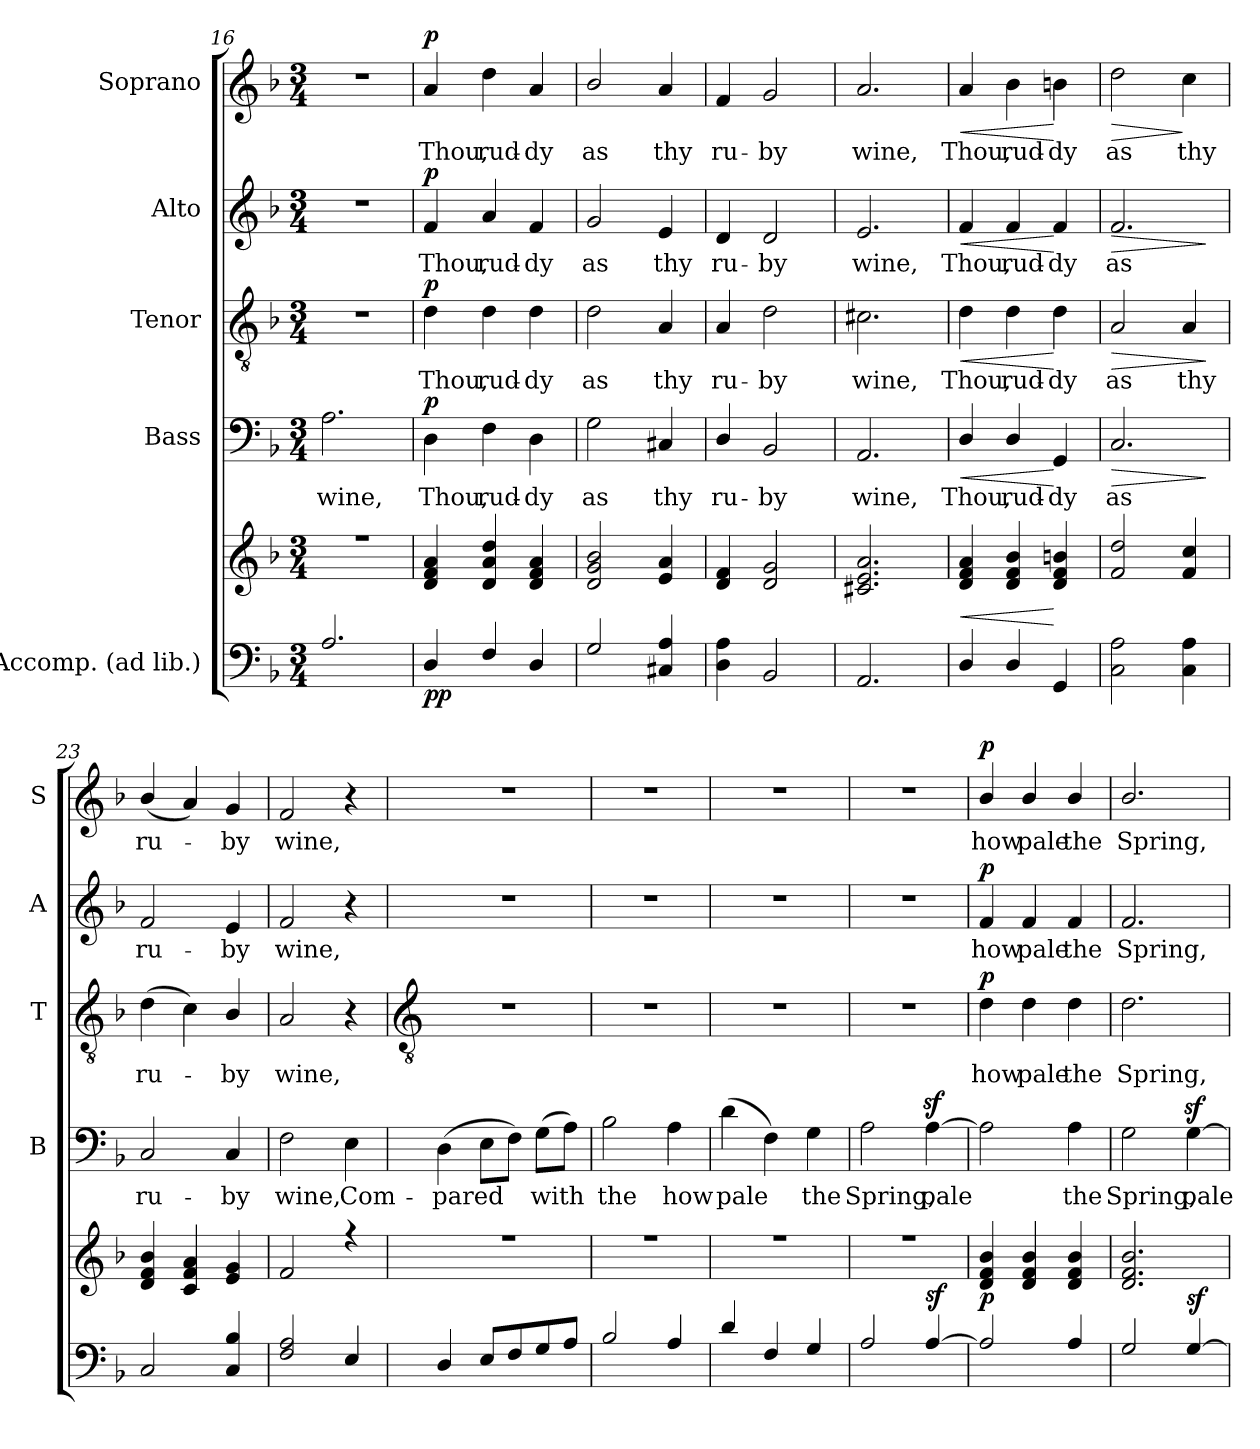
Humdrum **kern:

**kern	**kern	**dynam	**kern	**text	**dynam	**kern	**text	**dynam	**kern	**text	**dynam	**kern	**text	**dynam
*part5	*part5	*part5	*part4	*part4	*part4	*part3	*part3	*part3	*part2	*part2	*part2	*part1	*part1	*part1
*staff6	*staff5	*staff5/6	*staff4	*staff4	*staff4	*staff3	*staff3	*staff3	*staff2	*staff2	*staff2	*staff1	*staff1	*staff1
*I"Accomp. (ad lib.)	*	*	*I"Bass	*	*	*I"Tenor	*	*	*I"Alto	*	*	*I"Soprano	*	*
*	*	*	*I'B	*	*	*I'T	*	*	*I'A	*	*	*I'S	*	*
!!LO:LB:g=z
*clefF4	*clefG2	*	*clefF4	*	*	*clefGv2	*	*	*clefG2	*	*	*clefG2	*	*
*k[b-]	*k[b-]	*	*k[b-]	*	*	*k[b-]	*	*	*k[b-]	*	*	*k[b-]	*	*
*F:	*F:	*	*F:	*	*	*F:	*	*	*F:	*	*	*F:	*	*
*M3/4	*M3/4	*	*M3/4	*	*	*M3/4	*	*	*M3/4	*	*	*M3/4	*	*
=16	=16	=16	=16	=16	=16	=16	=16	=16	=16	=16	=16	=16	=16	=16
*^	*^	*	*	*	*	*	*	*	*	*	*	*	*	*
!	!LO:N:vis=1	!LO:N:vis=1	!LO:N:vis=1	!	!	!LO:LY:b	!	!LO:N:vis=1	!	!	!LO:N:vis=1	!	!	!LO:N:vis=1	!	!
2.A	2.ryy	2.r	2.ryy	.	2.A	wine,	.	2.r	.	.	2.r	.	.	2.r	.	.
=17	=17	=17	=17	=17	=17	=17	=17	=17	=17	=17	=17	=17	=17	=17	=17	=17
!	!LO:N:vis=1	!	!LO:N:vis=1	!LO:DY:b=2	!	!LO:LY:b	!	!	!LO:LY:b	!	!	!LO:LY:b	!	!	!LO:LY:b	!
!	!	!	!	!LO:DY:n=1:b	!	!	!LO:DY:b	!	!	!LO:DY:b	!	!	!LO:DY:b	!	!	!LO:DY:b
4D	2.ryy	4d 4f 4a	2.ryy	p p	4D	Thou,	p	4d	Thou,	p	4f	Thou,	p	4a	Thou,	p
!	!	!	!	!	!	!LO:LY:b	!	!	!LO:LY:b	!	!	!LO:LY:b	!	!	!LO:LY:b	!
4F	.	4d 4a 4dd	.	.	4F	rud-	.	4d	rud-	.	4a	rud-	.	4dd	rud-	.
!	!	!	!	!	!	!LO:LY:b	!	!	!LO:LY:b	!	!	!LO:LY:b	!	!	!LO:LY:b	!
4D	.	4d 4f 4a	.	.	4D	-dy	.	4d	-dy	.	4f	-dy	.	4a	-dy	.
=18	=18	=18	=18	=18	=18	=18	=18	=18	=18	=18	=18	=18	=18	=18	=18	=18
!	!LO:N:vis=1	!	!LO:N:vis=1	!	!	!LO:LY:b	!	!	!LO:LY:b	!	!	!LO:LY:b	!	!	!LO:LY:b	!
2G	2.ryy	2d/ 2g/ 2b-/	2.ryy	.	2G	as	.	2d	as	.	2g	as	.	2b-/	as	.
!	!	!	!	!	!	!LO:LY:b	!	!	!LO:LY:b	!	!	!LO:LY:b	!	!	!LO:LY:b	!
4C#X 4A	.	4e 4a	.	.	4C#X	thy	.	4A	thy	.	4e	thy	.	4a	thy	.
=19	=19	=19	=19	=19	=19	=19	=19	=19	=19	=19	=19	=19	=19	=19	=19	=19
!	!LO:N:vis=1	!	!LO:N:vis=1	!	!	!LO:LY:b	!	!	!LO:LY:b	!	!	!LO:LY:b	!	!	!LO:LY:b	!
4D\ 4A\	2.ryy	4d 4f	2.ryy	.	4D/	ru-	.	4A	ru-	.	4d	ru-	.	4f	ru-	.
!	!	!	!	!	!	!LO:LY:b	!	!	!LO:LY:b	!	!	!LO:LY:b	!	!	!LO:LY:b	!
2BB-	.	2d 2g	.	.	2BB-	-by	.	2d	-by	.	2d	-by	.	2g	-by	.
=20	=20	=20	=20	=20	=20	=20	=20	=20	=20	=20	=20	=20	=20	=20	=20	=20
!	!LO:N:vis=1	!	!LO:N:vis=1	!	!	!LO:LY:b	!	!	!LO:LY:b	!	!	!LO:LY:b	!	!	!LO:LY:b	!
2.AA	2.ryy	2.c#X 2.e 2.a	2.ryy	.	2.AA	wine,	.	2.c#X	wine,	.	2.e	wine,	.	2.a	wine,	.
=21	=21	=21	=21	=21	=21	=21	=21	=21	=21	=21	=21	=21	=21	=21	=21	=21
!	!LO:N:vis=1	!	!LO:N:vis=1	!LO:HP:b	!	!LO:LY:b	!LO:HP:b	!	!LO:LY:b	!LO:HP:b	!	!LO:LY:b	!LO:HP:b	!	!LO:LY:b	!LO:HP:b
4D/	2.ryy	4d 4f 4a	2.ryy	<	4D/	Thou,	<	4d	Thou,	<	4f	Thou,	<	4a	Thou,	<
!	!	!	!	!	!	!LO:LY:b	!	!	!LO:LY:b	!	!	!LO:LY:b	!	!	!LO:LY:b	!
4D/	.	4d 4f 4b-	.	.	4D/	rud-	.	4d	rud-	.	4f	rud-	.	4b-	rud-	.
!	!	!	!	!	!	!LO:LY:b	!	!	!LO:LY:b	!	!	!LO:LY:b	!	!	!LO:LY:b	!
4GG	.	4d 4f 4bn	.	[	4GG	-dy	[	4d	-dy	[	4f	-dy	[	4bn	-dy	[
=22	=22	=22	=22	=22	=22	=22	=22	=22	=22	=22	=22	=22	=22	=22	=22	=22
!	!LO:N:vis=1	!	!LO:N:vis=1	!LO:HP:b	!	!LO:LY:b	!LO:HP:b	!	!LO:LY:b	!LO:HP:b	!	!LO:LY:b	!LO:HP:b	!	!LO:LY:b	!LO:HP:b
2C 2A	2.ryy	2f 2dd	2.ryy	>	2.C	as	>	2A	as	>	2.f	as	>	2dd	as	>
!	!	!	!	!	!	!	!	!	!LO:LY:b	!	!	!	!	!	!LO:LY:b	!
4C 4A	.	4f 4cc	.	]	.	.	.	4A	thy	.	.	.	.	4cc	thy	]
*v	*v	*	*	*	*	*	*	*	*	*	*	*	*	*	*	*
*	*v	*v	*	*	*	*	*	*	*	*	*	*	*	*	*
.	.	.	.	.	]	.	.	]	.	.	]	.	.	.
=23	=23	=23	=23	=23	=23	=23	=23	=23	=23	=23	=23	=23	=23	=23
*^	*^	*	*	*	*	*	*	*	*	*	*	*	*	*
!	!LO:N:vis=1	!	!LO:N:vis=1	!	!	!LO:LY:b	!	!	!LO:LY:b	!	!	!LO:LY:b	!	!	!LO:LY:b	!
2C	2.ryy	4d/ 4f/ 4b-/	2.ryy	.	2C	ru-	.	(>4d	ru-	.	2f	ru-	.	(<4b-/	ru-	.
.	.	4c 4f 4a	.	.	.	.	.	4c)	.	.	.	.	.	4a)	.	.
!	!	!	!	!	!	!LO:LY:b	!	!	!LO:LY:b	!	!	!LO:LY:b	!	!	!LO:LY:b	!
4C 4B-	.	4e 4g	.	.	4C	-by	.	4B-/	by	.	4e	-by	.	4g	by	.
=24	=24	=24	=24	=24	=24	=24	=24	=24	=24	=24	=24	=24	=24	=24	=24	=24
!	!LO:N:vis=1	!	!LO:N:vis=1	!	!	!LO:LY:b	!	!	!LO:LY:b	!	!	!LO:LY:b	!	!	!LO:LY:b	!
2F 2A	2.ryy	2f	2.ryy	.	2F	wine,	.	2A	wine,	.	2f	wine,	.	2f	wine,	.
!	!	!	!	!	!	!LO:LY:b	!	!	!	!	!	!	!	!	!	!
4E	.	4r	.	.	4E	Com-	.	4r	.	.	4r	.	.	4r	.	.
!!LO:LB:g=z
=25	=25	=25	=25	=25	=25	=25	=25	=25	=25	=25	=25	=25	=25	=25	=25	=25
*	*	*	*	*	*	*	*	*clefGv2	*	*	*	*	*	*	*	*
!	!LO:N:vis=1	!LO:N:vis=1	!LO:N:vis=1	!	!	!LO:LY:b	!	!LO:N:vis=1	!	!	!LO:N:vis=1	!	!	!LO:N:vis=1	!	!
4D	2.ryy	2.r	2.ryy	.	(>4D	-pared	.	2.r	.	.	2.r	.	.	2.r	.	.
8EL	.	.	.	.	8EL	.	.	.	.	.	.	.	.	.	.	.
8F	.	.	.	.	8FJ)	.	.	.	.	.	.	.	.	.	.	.
!	!	!	!	!	!	!LO:LY:b	!	!	!	!	!	!	!	!	!	!
8G	.	.	.	.	(>8GL	with	.	.	.	.	.	.	.	.	.	.
8AJ	.	.	.	.	8AJ)	.	.	.	.	.	.	.	.	.	.	.
=26	=26	=26	=26	=26	=26	=26	=26	=26	=26	=26	=26	=26	=26	=26	=26	=26
!	!LO:N:vis=1	!LO:N:vis=1	!LO:N:vis=1	!	!	!LO:LY:b	!	!LO:N:vis=1	!	!	!LO:N:vis=1	!	!	!LO:N:vis=1	!	!
2B-	2.ryy	2.r	2.ryy	.	2B-	the	.	2.r	.	.	2.r	.	.	2.r	.	.
!	!	!	!	!	!	!LO:LY:b	!	!	!	!	!	!	!	!	!	!
4A	.	.	.	.	4A	how	.	.	.	.	.	.	.	.	.	.
=27	=27	=27	=27	=27	=27	=27	=27	=27	=27	=27	=27	=27	=27	=27	=27	=27
!	!LO:N:vis=1	!LO:N:vis=1	!LO:N:vis=1	!	!	!LO:LY:b	!	!LO:N:vis=1	!	!	!LO:N:vis=1	!	!	!LO:N:vis=1	!	!
4d	2.ryy	2.r	2.ryy	.	(4d	pale	.	2.r	.	.	2.r	.	.	2.r	.	.
4F	.	.	.	.	4F)	.	.	.	.	.	.	.	.	.	.	.
!	!	!	!	!	!	!LO:LY:b	!	!	!	!	!	!	!	!	!	!
4G	.	.	.	.	4G	the	.	.	.	.	.	.	.	.	.	.
=28	=28	=28	=28	=28	=28	=28	=28	=28	=28	=28	=28	=28	=28	=28	=28	=28
!	!LO:N:vis=1	!LO:N:vis=1	!LO:N:vis=1	!	!	!LO:LY:b	!	!LO:N:vis=1	!	!	!LO:N:vis=1	!	!	!LO:N:vis=1	!	!
2A	2.ryy	2.r	2.ryy	.	2A	Spring,	.	2.r	.	.	2.r	.	.	2.r	.	.
!	!	!	!	!LO:DY:a=2	!	!LO:LY:b	!	!	!	!	!	!	!	!	!	!
[4A	.	.	.	sf	[4Az<	pale	.	.	.	.	.	.	.	.	.	.
=29	=29	=29	=29	=29	=29	=29	=29	=29	=29	=29	=29	=29	=29	=29	=29	=29
!	!LO:N:vis=1	!	!LO:N:vis=1	!LO:DY:b	!	!	!	!	!LO:LY:b	!LO:DY:b	!	!LO:LY:b	!LO:DY:b	!	!LO:LY:b	!LO:DY:b
2A]	2.ryy	4d/ 4f/ 4b-/	2.ryy	p	2A]	.	.	4d\	how	p	4f/	how	p	4b-/	how	p
!	!	!	!	!	!	!	!	!	!LO:LY:b	!	!	!LO:LY:b	!	!	!LO:LY:b	!
.	.	4d/ 4f/ 4b-/	.	.	.	.	.	4d\	pale	.	4f/	pale	.	4b-/	pale	.
!	!	!	!	!	!	!LO:LY:b	!	!	!LO:LY:b	!	!	!LO:LY:b	!	!	!LO:LY:b	!
4A	.	4d/ 4f/ 4b-/	.	.	4A	the	.	4d\	the	.	4f/	the	.	4b-/	the	.
=30	=30	=30	=30	=30	=30	=30	=30	=30	=30	=30	=30	=30	=30	=30	=30	=30
!	!LO:N:vis=1	!	!LO:N:vis=1	!	!	!LO:LY:b	!	!	!LO:LY:b	!	!	!LO:LY:b	!	!	!LO:LY:b	!
2G	2.ryy	2.d/ 2.f/ 2.b-/	2.ryy	.	2G	Spring,	.	2.d\	Spring,	.	2.f/	Spring,	.	2.b-/	Spring,	.
!	!	!	!	!LO:DY:a=2	!	!LO:LY:b	!	!	!	!	!	!	!	!	!	!
[4G	.	.	.	sf	[4Gz<	pale	.	.	.	.	.	.	.	.	.	.
*v	*v	*	*	*	*	*	*	*	*	*	*	*	*	*	*	*
*	*v	*v	*	*	*	*	*	*	*	*	*	*	*	*	*
=	=	=	=	=	=	=	=	=	=	=	=	=	=	=
*-	*-	*-	*-	*-	*-	*-	*-	*-	*-	*-	*-	*-	*-	*-
